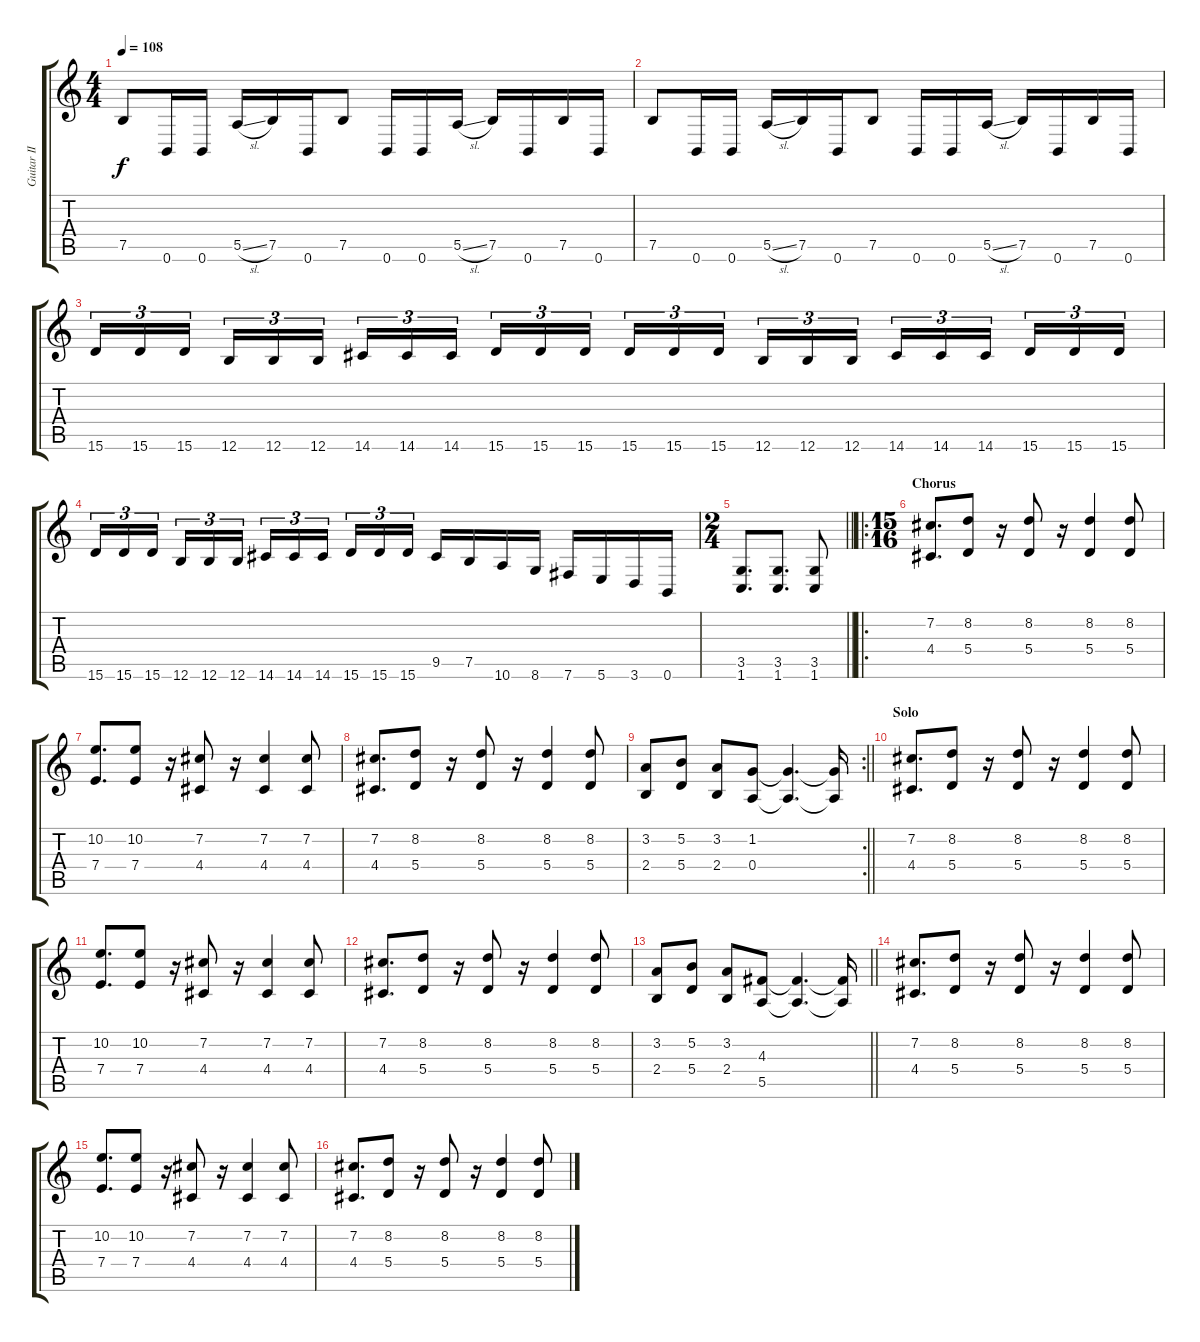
\track ("Guitar II" "Guitar II") {instrument distortionguitar}
\staff {score tabs}
\tuning (B3 Gb3 D3 A2 E2 B1) {hide}
\ts (4 4)
\tempo 108
\clef g2
\ks c
7.5.8{dy f} 0.6.16 0.6.16 5.5{sl}.16 7.5.16 0.6.16 7.5.8 0.6.16 0.6.16 5.5{sl}.16 7.5.16 0.6.16 7.5.16 0.6.16 |
7.5.8 0.6.16 0.6.16 5.5{sl}.16 7.5.16 0.6.16 7.5.8 0.6.16 0.6.16 5.5{sl}.16 7.5.16 0.6.16 7.5.16 0.6.16 |
15.6.16{tu (3 2)} 15.6.16{tu (3 2)} 15.6.16{tu (3 2) beam splitsecondary} 12.6.16{tu (3 2)} 12.6.16{tu (3 2)} 12.6.16{tu (3 2)} 14.6.16{tu (3 2)} 14.6.16{tu (3 2)} 14.6.16{tu (3 2) beam splitsecondary} 15.6.16{tu (3 2)} 15.6.16{tu (3 2)} 15.6.16{tu (3 2)} 15.6.16{tu (3 2)} 15.6.16{tu (3 2)} 15.6.16{tu (3 2) beam splitsecondary} 12.6.16{tu (3 2)} 12.6.16{tu (3 2)} 12.6.16{tu (3 2)} 14.6.16{tu (3 2)} 14.6.16{tu (3 2)} 14.6.16{tu (3 2) beam splitsecondary} 15.6.16{tu (3 2)} 15.6.16{tu (3 2)} 15.6.16{tu (3 2)} |
15.6.16{tu (3 2)} 15.6.16{tu (3 2)} 15.6.16{tu (3 2) beam splitsecondary} 12.6.16{tu (3 2)} 12.6.16{tu (3 2)} 12.6.16{tu (3 2)} 14.6.16{tu (3 2)} 14.6.16{tu (3 2)} 14.6.16{tu (3 2) beam splitsecondary} 15.6.16{tu (3 2)} 15.6.16{tu (3 2)} 15.6.16{tu (3 2)} 9.5.16 7.5.16 10.6.16 8.6.16 7.6.16 5.6.16 3.6.16 0.6.16 |
\ts (2 4)
\barLineRight lightlight
(3.5 1.6).8{d} (3.5 1.6).8{d} (3.5 1.6).8 |
\ro
\ts (15 16)
\section ("" "Chorus")
(7.2 4.4).8{d} (8.2 5.4).8 r.16 (8.2 5.4).8 r.16 (8.2 5.4).4 (8.2 5.4).8 |
(10.2 7.4).8{d} (10.2 7.4).8 r.16 (7.2 4.4).8 r.16 (7.2 4.4).4 (7.2 4.4).8 |
(7.2 4.4).8{d} (8.2 5.4).8 r.16 (8.2 5.4).8 r.16 (8.2 5.4).4 (8.2 5.4).8 |
\rc 2
\barLineRight lightlight
(3.2 2.4).8 (5.2 5.4).8 (3.2 2.4).8 (1.2 0.4).8 (1.2{t} 0.4{t}).4{d} (1.2{t} 0.4{t}).16 |
\section ("" "Solo")
(7.2 4.4).8{d} (8.2 5.4).8 r.16 (8.2 5.4).8 r.16 (8.2 5.4).4 (8.2 5.4).8 |
(10.2 7.4).8{d} (10.2 7.4).8 r.16 (7.2 4.4).8 r.16 (7.2 4.4).4 (7.2 4.4).8 |
(7.2 4.4).8{d} (8.2 5.4).8 r.16 (8.2 5.4).8 r.16 (8.2 5.4).4 (8.2 5.4).8 |
\barLineRight lightlight
(3.2 2.4).8 (5.2 5.4).8 (3.2 2.4).8 (4.3 5.5).8 (4.3{t} 5.5{t}).4{d} (4.3{t} 5.5{t}).16 |
(7.2 4.4).8{d} (8.2 5.4).8 r.16 (8.2 5.4).8 r.16 (8.2 5.4).4 (8.2 5.4).8 |
(10.2 7.4).8{d} (10.2 7.4).8 r.16 (7.2 4.4).8 r.16 (7.2 4.4).4 (7.2 4.4).8 |
(7.2 4.4).8{d} (8.2 5.4).8 r.16 (8.2 5.4).8 r.16 (8.2 5.4).4 (8.2 5.4).8
